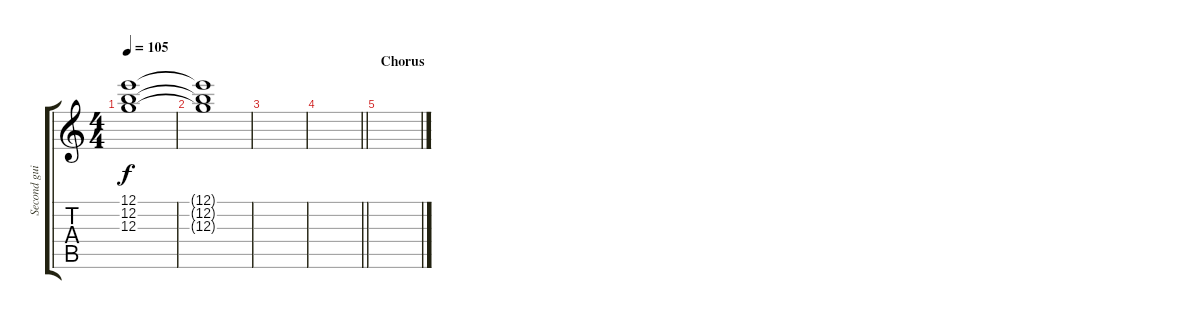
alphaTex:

\track ("Second guitar" "Second gui") {instrument electricguitarclean}
\staff {score tabs}
\tuning (E4 B3 G3 D3 A2 E2) {hide}
\ts (4 4)
\tempo 105
\clef g2
\ks c
(12.1{t} 12.2{t} 12.3{t}).1{dy f} |
(12.1{t} 12.2{t} 12.3{t}).1 |
|
\barLineRight lightlight
|
\section ("" "Chorus")
